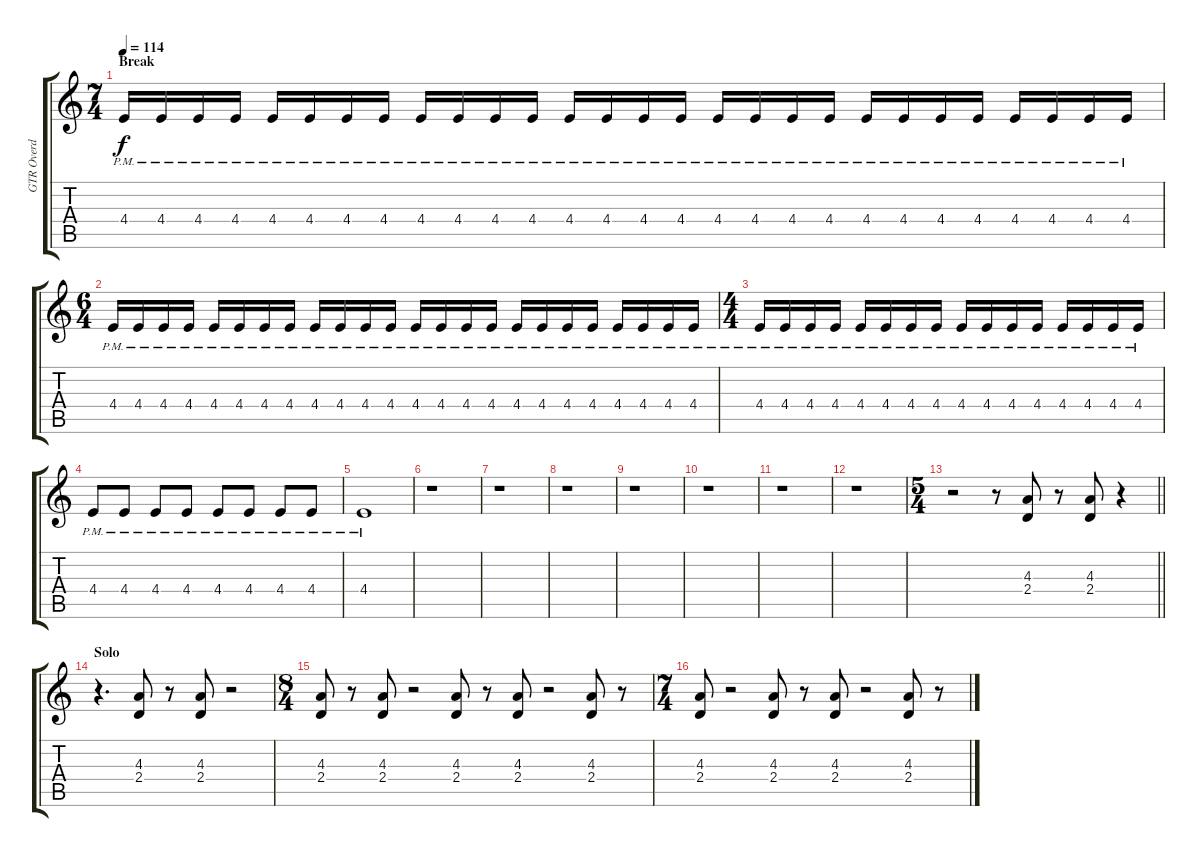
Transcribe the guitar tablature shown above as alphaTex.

\track ("GTR Overd" "GTR Overd") {instrument overdrivenguitar}
\staff {score tabs}
\tuning (D4 A3 F3 C3 G2 C2) {hide}
\ts (7 4)
\section ("" "Break")
\tempo 114
\clef g2
\ks c
4.4{pm}.16{dy f} 4.4{pm}.16 4.4{pm}.16 4.4{pm}.16 4.4{pm}.16 4.4{pm}.16 4.4{pm}.16 4.4{pm}.16 4.4{pm}.16 4.4{pm}.16 4.4{pm}.16 4.4{pm}.16 4.4{pm}.16 4.4{pm}.16 4.4{pm}.16 4.4{pm}.16 4.4{pm}.16 4.4{pm}.16 4.4{pm}.16 4.4{pm}.16 4.4{pm}.16 4.4{pm}.16 4.4{pm}.16 4.4{pm}.16 4.4{pm}.16 4.4{pm}.16 4.4{pm}.16 4.4{pm}.16 |
\ts (6 4)
4.4{pm}.16 4.4{pm}.16 4.4{pm}.16 4.4{pm}.16 4.4{pm}.16 4.4{pm}.16 4.4{pm}.16 4.4{pm}.16 4.4{pm}.16 4.4{pm}.16 4.4{pm}.16 4.4{pm}.16 4.4{pm}.16 4.4{pm}.16 4.4{pm}.16 4.4{pm}.16 4.4{pm}.16 4.4{pm}.16 4.4{pm}.16 4.4{pm}.16 4.4{pm}.16 4.4{pm}.16 4.4{pm}.16 4.4{pm}.16 |
\ts (4 4)
4.4{pm}.16 4.4{pm}.16 4.4{pm}.16 4.4{pm}.16 4.4{pm}.16 4.4{pm}.16 4.4{pm}.16 4.4{pm}.16 4.4{pm}.16 4.4{pm}.16 4.4{pm}.16 4.4{pm}.16 4.4{pm}.16 4.4{pm}.16 4.4{pm}.16 4.4{pm}.16 |
4.4{pm}.8 4.4{pm}.8 4.4{pm}.8 4.4{pm}.8 4.4{pm}.8 4.4{pm}.8 4.4{pm}.8 4.4{pm}.8 |
4.4{pm}.1 |
r.1 |
r.1 |
r.1 |
r.1 |
r.1 |
r.1 |
r.1 |
\ts (5 4)
\barLineRight lightlight
r.2 r.8 (4.3 2.4).8 r.8 (4.3 2.4).8 r.4 |
\section ("" "Solo")
r.4{d} (4.3 2.4).8 r.8 (4.3 2.4).8 r.2 |
\ts (8 4)
(4.3 2.4).8 r.8 (4.3 2.4).8 r.2 (4.3 2.4).8 r.8 (4.3 2.4).8 r.2 (4.3 2.4).8 r.8 |
\ts (7 4)
(4.3 2.4).8 r.2 (4.3 2.4).8 r.8 (4.3 2.4).8 r.2 (4.3 2.4).8 r.8
